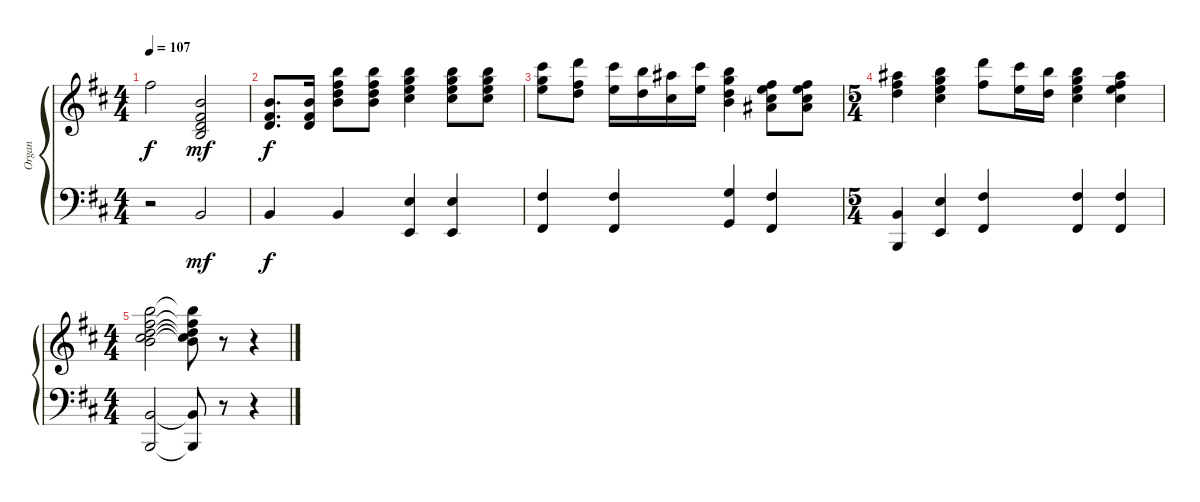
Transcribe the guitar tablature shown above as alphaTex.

\bracketExtendMode groupsimilarinstruments
\track ("Organ" "Organ") {multiBarRest instrument drawbarorgan}
\staff {score}
\tuning (E4 B3 G3 D3 A2 E2)
\ts (4 4)
\tempo 107
\clef g2
\ks bminor
14.1{acc #}.2{dy f beam Down} (7.1{acc forcenatural} 7.2{acc #} 7.3{acc forcenatural} 9.4{acc forcenatural}).2{dy mf beam Up} |
(7.1{acc forcenatural} 7.2{acc #} 7.3{acc forcenatural}).8{d dy f beam Up} (7.1{acc forcenatural} 7.3{acc forcenatural} 7.2{acc #}).16{beam Up} (19.1{acc forcenatural} 19.2{acc #} 19.3{acc forcenatural} 21.4{acc forcenatural}).8{beam Down} (19.1{acc forcenatural} 21.4{acc forcenatural} 19.3{acc forcenatural} 19.2{acc #}).8{beam Down} (24.2{acc forcenatural} 24.3{acc forcenatural} 26.4{acc forcenatural} 28.5{acc #}).4{beam Down} (24.2{acc forcenatural} 28.5{acc #} 24.3{acc forcenatural} 26.4{acc forcenatural}).8{beam Down} (24.2{acc forcenatural} 28.5{acc #} 26.4{acc forcenatural} 24.3{acc forcenatural}).8{beam Down} |
(26.2{acc #} 24.3{acc forcenatural} 26.4{acc forcenatural}).8{beam Down} (22.1{acc forcenatural} 19.2{acc #} 19.3{acc forcenatural}).8{beam Down} (21.1{acc #} 21.3{acc forcenatural}).16{beam Down} (19.1{acc forcenatural} 19.3{acc forcenatural}).16{beam Down} (18.1{acc #} 18.3{acc #}).16{beam Down} (21.1{acc #} 21.3{acc forcenatural}).16{beam Down} (24.2{acc forcenatural} 24.4{acc forcenatural} 26.5{acc forcenatural} 24.3{acc forcenatural}).4{beam Down} (28.4{acc #} 21.3{acc forcenatural} 14.2{acc #} 6.1{acc #}).8{beam Down} (28.4{acc #} 6.1{acc #} 14.2{acc #} 21.3{acc forcenatural}).8{beam Down} |
\ts (5 4)
(18.1{acc #} 19.2{acc #} 19.3{acc forcenatural}).4{beam Down} (24.2{acc forcenatural} 28.5{acc #} 26.4{acc forcenatural} 24.3{acc forcenatural}).4{beam Down} (22.1{acc forcenatural} 23.3{acc #}).8{beam Down} (21.1{acc #} 21.3{acc forcenatural}).16{beam Down} (24.2{acc forcenatural} 24.4{acc forcenatural}).16{beam Down} (24.2{acc forcenatural} 24.3{acc forcenatural} 26.4{acc forcenatural} 28.5{acc #}).4{beam Down} (32.4{acc #} 23.3{acc #} 17.2{acc forcenatural} 9.1{acc #}).4{beam Down} |
\ts (4 4)
(7.1{acc forcenatural} 14.2{acc #} 19.3{acc forcenatural} 28.4{acc #} 38.5{acc forcenatural}).2{beam Down} (7.1{t acc forcenatural} 14.2{t acc #} 19.3{t acc forcenatural} 28.4{t acc #} 38.5{t acc forcenatural}).8{beam Down} r.8{beam Down} r.4{beam Down}
\staff {score}
\tuning (E4 B3 G3 D3 A2 E2)
\clef f4
\ottava regular
\simile none
\ks bminor
r.2{dy f beam Down} 2.5{acc forcenatural}.2{dy mf beam Up} |
2.5{acc forcenatural}.4{dy f beam Up} 2.5{acc forcenatural}.4{beam Up} (2.4{acc forcenatural} 0.6{acc forcenatural}).4{beam Up} (2.4{acc forcenatural} 0.6{acc forcenatural}).4{beam Up} |
(4.4{acc #} 2.6{acc #}).4{beam Up} (4.4{acc #} 2.6{acc #}).4{beam Up} (5.4{acc forcenatural} 3.6{acc forcenatural}).4{beam Up} (4.4{acc #} 2.6{acc #}).4{beam Up} |
(2.5{acc forcenatural} -5.6{acc forcenatural}).4{beam Up} (2.4{acc forcenatural} 0.6{acc forcenatural}).4{beam Up} (2.6{acc #} 4.4{acc #}).4{beam Up} (2.6{acc #} 4.4{acc #}).4{beam Up} (4.4{acc #} 2.6{acc #}).4{beam Up} |
(2.5{acc forcenatural} -5.6{acc forcenatural}).2{beam Up} (2.5{t acc forcenatural} -5.6{t acc forcenatural}).8{beam Up} r.8{beam Down} r.4{beam Down}
